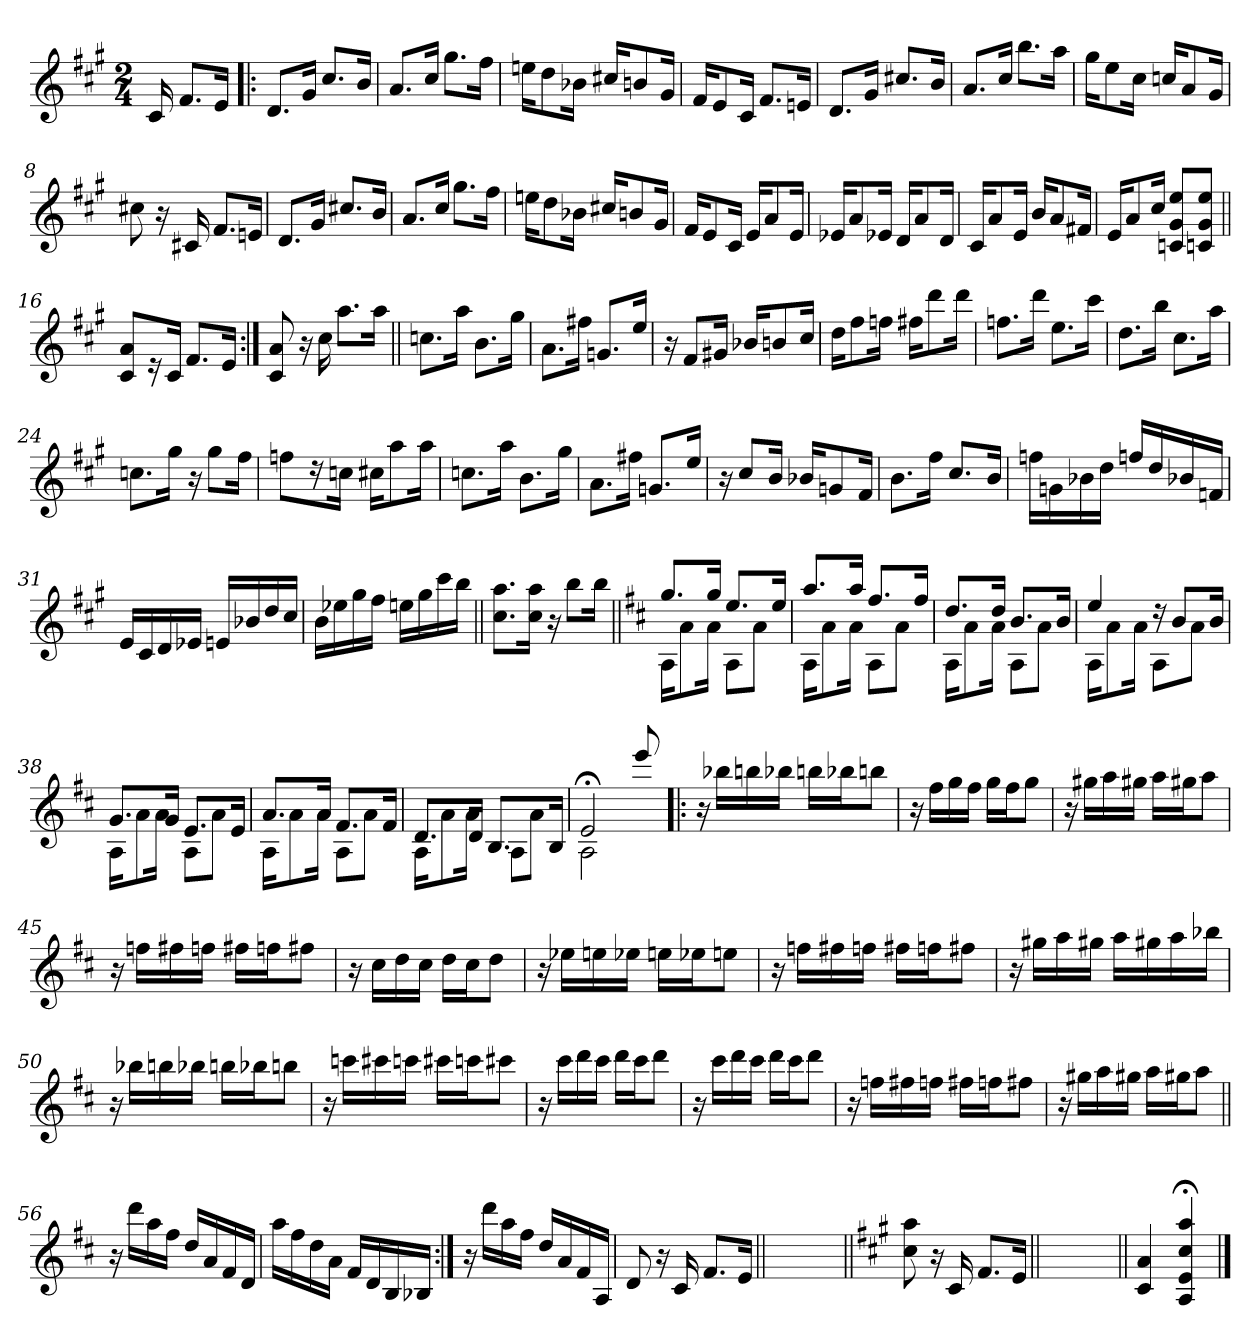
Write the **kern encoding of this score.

**kern
*part1
*staff1
*clefG2
*k[f#c#g#]
*A:
*M2/4
=
16c#/
8.f#/L
16e/Jk
=1!|:
8.d/L
16g#/Jk
8.cc#/L
16b/Jk
=2
8.a/L
16cc#/Jk
8.gg#\L
16ff#\Jk
=3
16een\KL
8dd\
16b-X\Jk
16cc#X/KL
8bn/
16g#/Jk
=4
16f#/KL
8e/
16c#/Jk
8.f#/L
16en/Jk
!!LO:LB:g=z
=5
8.d/L
16g#/Jk
8.cc#X/L
16b/Jk
=6
8.a/L
16cc#/Jk
8.bb\L
16aa\Jk
=7
16gg#\KL
8ee\
16cc#\Jk
16ccn/KL
8a/
16g#/Jk
=8
8cc#X\
16r
16c#X/
8.f#/L
16en/Jk
=9
8.d/L
16g#/Jk
8.cc#X/L
16b/Jk
!!LO:LB:g=z
=10
8.a/L
16cc#/Jk
8.gg#\L
16ff#\Jk
=11
16een\KL
8dd\
16b-X\Jk
16cc#X/KL
8bn/
16g#/Jk
=12
16f#/KL
8e/
16c#/Jk
16e/KL
8a/
16e/Jk
=13
16e-X/KL
8a/
16e-X/Jk
16d/KL
8a/
16d/Jk
=14
16c#/KL
8a/
16e/Jk
16b/KL
8a/
16f#X/Jk
!!LO:LB:g=z
=15
16e/KL
8a/
16cc#/Jk
8cn/ 8g#/ 8ee/L
8cn/ 8g#/ 8ee/J
=16||
8c#/ 8a/L
16r
16c#/Jk
8.f#/L
16e/Jk
=17:|!
8c#/ 8a/
16r
16cc#\
8.aa\L
16aa\Jk
=18||
8.ccn\L
16aa\Jk
8.b\L
16gg#\Jk
=19
8.a\L
16ff#X\Jk
8.gn/L
16ee/Jk
!!LO:LB:g=z
=20
16r
8f#/L
16g#X/Jk
16b-X/KL
8bn/
16cc#/Jk
=21
16dd\KL
8ff#\
16ffn\Jk
16ff#X\KL
8ddd\
16ddd\Jk
=22
8.ffn\L
16ddd\Jk
8.ee\L
16ccc#\Jk
=23
8.dd\L
16bb\Jk
8.cc#\L
16aa\Jk
=24
8.ccn\L
16gg#\Jk
16r
8gg#\L
16ff#\Jk
!!LO:LB:g=z
=25
8ffn\L
16r
16ccn\Jk
16cc#X\KL
8aa\
16aa\Jk
=26
8.ccn\L
16aa\Jk
8.b\L
16gg#\Jk
=27
8.a\L
16ff#X\Jk
8.gn/L
16ee/Jk
=28
16r
8cc#/L
16b/Jk
16b-X/KL
8gn/
16f#/Jk
=29
8.b\L
16ff#\Jk
8.cc#/L
16b/Jk
!!LO:LB:g=z
=30
16ffn\LL
16gn\
16b-X\
16dd\JJ
16ffn/LL
16dd/
16b-X/
16fn/JJ
=31
16e/LL
16c#/
16d/
16e-X/JJ
16e/LL
16b-X/
16dd/
16cc#/JJ
=32
16b\LL
16ee-X\
16gg#\
16ff#\JJ
16een\LL
16gg#\
16ccc#\
16bb\JJ
=33||
8.cc#\ 8.aa\L
16cc#\ 16aa\Jk
16r
8bb\L
16bb\Jk
!!LO:LB:g=z
=34||
*k[f#c#]
*D:
*^
8.gg/L	16A\KL
.	8a\
16gg/Jk	16a\Jk
8.ee/L	8A\L
.	8a\J
16ee/Jk	.
=35	=35
8.aa/L	16A\KL
.	8a\
16aa/Jk	16a\Jk
8.ff#/L	8A\L
.	8a\J
16ff#/Jk	.
=36	=36
8.dd/L	16A\KL
.	8a\
16dd/Jk	16a\Jk
8.b/L	8A\L
.	8a\J
16b/Jk	.
=37	=37
4ee/	16A\KL
.	8a\
.	16a\Jk
16rdd	8A\L
8b/L	.
.	8a\J
16b/Jk	.
=38	=38
8.g/L	16A\KL
.	8a\
16g/Jk	16a\Jk
8.e/L	8A\L
.	8a\J
16e/Jk	.
!!LO:PB:g=z	!!
=39	=39
8.a/L	16A\KL
.	8a\
16a/Jk	16a\Jk
8.f#/L	8A\L
.	8a\J
16f#/Jk	.
=40	=40
8.d/L	16A\KL
.	8a\
16d/Jk	16a\Jk
8.B/L	8A\L
.	8a\J
16B/Jk	.
=41	=41
*	*^
2e;</	2A\	4.ryy
.	.	8eee!/
*v	*v	*v
=42!|:
16r
16bb-X\LL
16bbn\
16bb-X\JJ
16bbn\LL
16bb-X\J
8bbn\J
=43
16r
16ff#\LL
16gg\
16ff#\JJ
16gg\LL
16ff#\J
8gg\J
!!LO:LB:g=z
=44
16r
16gg#X\LL
16aa\
16gg#X\JJ
16aa\LL
16gg#X\J
8aa\J
=45
16r
16ffn\LL
16ff#X\
16ffn\JJ
16ff#X\LL
16ffn\J
8ff#X\J
=46
16r
16cc#\LL
16dd\
16cc#\JJ
16dd\LL
16cc#\J
8dd\J
=47
16r
16ee-X\LL
16een\
16ee-X\JJ
16een\LL
16ee-X\J
8een\J
=48
16r
16ffn\LL
16ff#X\
16ffn\JJ
16ff#X\LL
16ffn\J
8ff#X\J
!!LO:LB:g=z
=49
16r
16gg#X\LL
16aa\
16gg#X\JJ
16aa\LL
16gg#X\
16aa\
16bb-X\JJ
=50
16r
16bb-X\LL
16bbn\
16bb-X\JJ
16bbn\LL
16bb-X\J
8bbn\J
=51
16r
16cccn\LL
16ccc#X\
16cccn\JJ
16ccc#X\LL
16cccn\J
8ccc#X\J
=52
16r
16ccc#\LL
16ddd\
16ccc#\JJ
16ddd\LL
16ccc#\J
8ddd\J
=53
16r
16ccc#\LL
16ddd\
16ccc#\JJ
16ddd\LL
16ccc#\J
8ddd\J
!!LO:LB:g=z
=54
16r
16ffn\LL
16ff#X\
16ffn\JJ
16ff#X\LL
16ffn\J
8ff#X\J
=55
16r
16gg#X\LL
16aa\
16gg#X\JJ
16aa\LL
16gg#X\J
8aa\J
=56||
16r
16ddd\LL
16aa\
16ff#\JJ
16dd/LL
16a/
16f#/
16d/JJ
=57
16aa\LL
16ff#\
16dd\
16a\JJ
16f#/LL
16d/
16B/
16B-X/JJ
!!LO:LB:g=z
=58:|!
16r
16ddd\LL
16aa\
16ff#\JJ
16dd/LL
16a/
16f#/
16A/JJ
=59
8d/
16r
16c#/
8.f#/L
16e/Jk
=60||
2ryy
=61||
*k[f#c#g#]
*A:
8cc#\ 8aa\
16r
16c#/
8.f#/L
16e/Jk
=62||
2ryy
=63||
4c#/ 4a/
4A/; 4e/; 4cc#/; 4aa/;
==
*-
